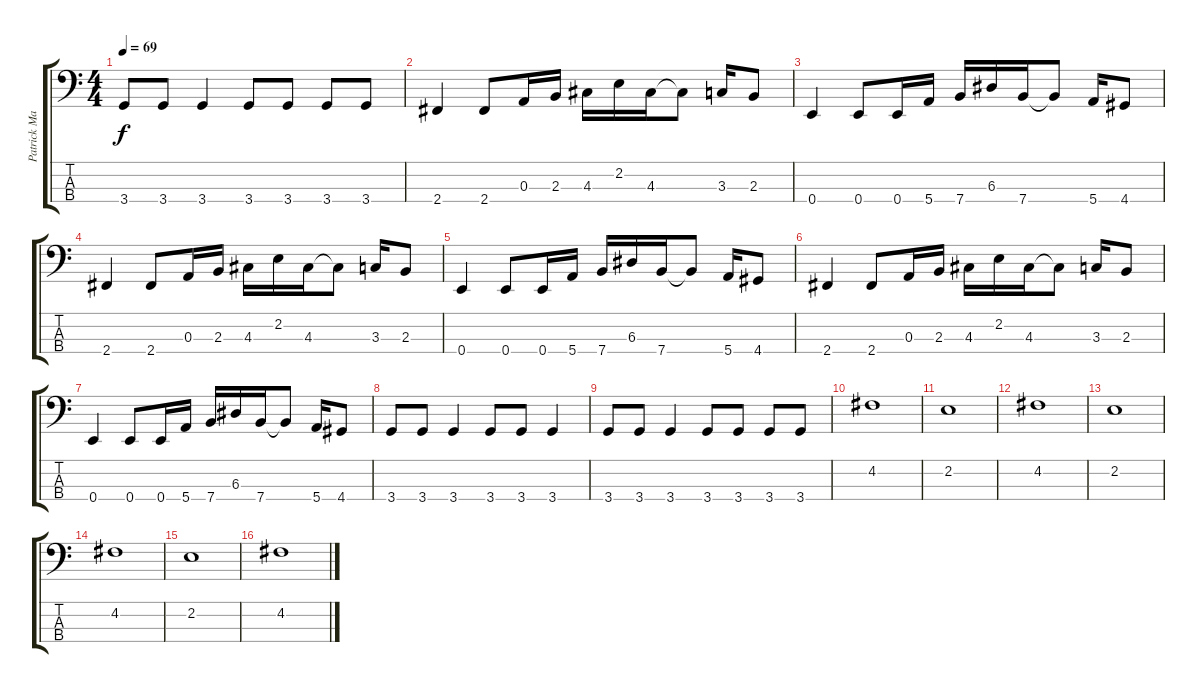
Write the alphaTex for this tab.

\track ("Patrick Mattews" "Patrick Ma") {instrument electricbasspick}
\staff {score tabs}
\tuning (G2 D2 A1 E1) {hide}
\ts (4 4)
\tempo 69
\clef f4
\ks c
3.4.8{dy f} 3.4.8 3.4.4 3.4.8 3.4.8 3.4.8 3.4.8 |
2.4.4 2.4.8 0.3.16 2.3.16 4.3.16 2.2.16 4.3.16 4.3{t}.8 3.3.16 2.3.8 |
0.4.4 0.4.8 0.4.16 5.4.16 7.4.16 6.3.16 7.4.16 7.4{t}.8 5.4.16 4.4.8 |
2.4.4 2.4.8 0.3.16 2.3.16 4.3.16 2.2.16 4.3.16 4.3{t}.8 3.3.16 2.3.8 |
0.4.4 0.4.8 0.4.16 5.4.16 7.4.16 6.3.16 7.4.16 7.4{t}.8 5.4.16 4.4.8 |
2.4.4 2.4.8 0.3.16 2.3.16 4.3.16 2.2.16 4.3.16 4.3{t}.8 3.3.16 2.3.8 |
0.4.4 0.4.8 0.4.16 5.4.16 7.4.16 6.3.16 7.4.16 7.4{t}.8 5.4.16 4.4.8 |
3.4.8 3.4.8 3.4.4 3.4.8 3.4.8 3.4.4 |
3.4.8 3.4.8 3.4.4 3.4.8 3.4.8 3.4.8 3.4.8 |
4.2.1 |
2.2.1 |
4.2.1 |
2.2.1 |
4.2.1 |
2.2.1 |
4.2.1
